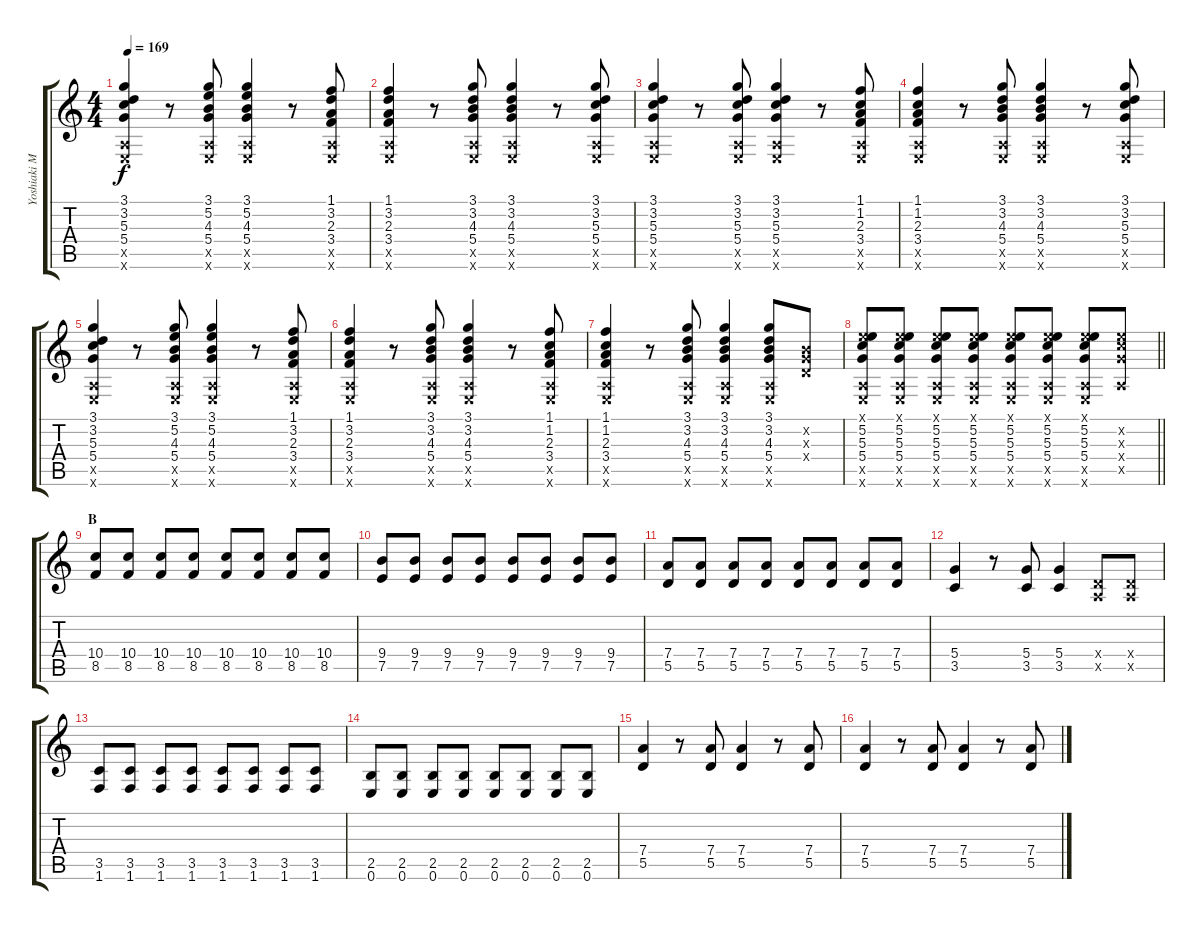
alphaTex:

\track ("Yoshiaki Manabe guitar2" "Yoshiaki M") {instrument overdrivenguitar}
\staff {score tabs}
\tuning (E4 B3 G3 D3 A2 E2) {hide}
\ts (4 4)
\tempo 169
\clef g2
\ks c
(3.1 3.2 5.3 5.4 0.5{x} 0.6{x}).4{dy f} r.8 (3.1 5.2 4.3 5.4 0.5{x} 0.6{x}).8 (3.1 5.2 4.3 5.4 0.5{x} 0.6{x}).4 r.8 (1.1 3.2 2.3 3.4 0.5{x} 0.6{x}).8 |
(1.1 3.2 2.3 3.4 0.5{x} 0.6{x}).4 r.8 (3.1 3.2 4.3 5.4 0.5{x} 0.6{x}).8 (3.1 3.2 4.3 5.4 0.5{x} 0.6{x}).4 r.8 (3.1 3.2 5.3 5.4 0.5{x} 0.6{x}).8 |
(3.1 3.2 5.3 5.4 0.5{x} 0.6{x}).4 r.8 (3.1 3.2 5.3 5.4 0.5{x} 0.6{x}).8 (3.1 3.2 5.3 5.4 0.5{x} 0.6{x}).4 r.8 (1.1 1.2 2.3 3.4 0.5{x} 0.6{x}).8 |
(1.1 1.2 2.3 3.4 0.5{x} 0.6{x}).4 r.8 (3.1 3.2 4.3 5.4 0.5{x} 0.6{x}).8 (3.1 3.2 4.3 5.4 0.5{x} 0.6{x}).4 r.8 (3.1 3.2 5.3 5.4 0.5{x} 0.6{x}).8 |
(3.1 3.2 5.3 5.4 0.5{x} 0.6{x}).4 r.8 (3.1 5.2 4.3 5.4 0.5{x} 0.6{x}).8 (3.1 5.2 4.3 5.4 0.5{x} 0.6{x}).4 r.8 (1.1 3.2 2.3 3.4 0.5{x} 0.6{x}).8 |
(1.1 3.2 2.3 3.4 0.5{x} 0.6{x}).4 r.8 (3.1 3.2 4.3 5.4 0.5{x} 0.6{x}).8 (3.1 3.2 4.3 5.4 0.5{x} 0.6{x}).4 r.8 (1.1 1.2 2.3 3.4 0.5{x} 0.6{x}).8 |
(1.1 1.2 2.3 3.4 0.5{x} 0.6{x}).4 r.8 (3.1 3.2 4.3 5.4 0.5{x} 0.6{x}).8 (3.1 3.2 4.3 5.4 0.5{x} 0.6{x}).4 (3.1 3.2 4.3 5.4 0.5{x} 0.6{x}).8 (0.2{x} 0.3{x} 0.4{x}).8 |
\barLineRight lightlight
(0.1{x} 5.2 5.3 5.4 0.5{x} 0.6{x}).8 (0.1{x} 5.2 5.3 5.4 0.5{x} 0.6{x}).8 (0.1{x} 5.2 5.3 5.4 0.5{x} 0.6{x}).8 (0.1{x} 5.2 5.3 5.4 0.5{x} 0.6{x}).8 (0.1{x} 5.2 5.3 5.4 0.5{x} 0.6{x}).8 (0.1{x} 5.2 5.3 5.4 0.5{x} 0.6{x}).8 (0.1{x} 5.2 5.3 5.4 0.5{x} 0.6{x}).8 (5.2{x} 5.3{x} 5.4{x} 0.5{x}).8 |
\section ("" "B")
(10.4 8.5).8 (10.4 8.5).8 (10.4 8.5).8 (10.4 8.5).8 (10.4 8.5).8 (10.4 8.5).8 (10.4 8.5).8 (10.4 8.5).8 |
(9.4 7.5).8 (9.4 7.5).8 (9.4 7.5).8 (9.4 7.5).8 (9.4 7.5).8 (9.4 7.5).8 (9.4 7.5).8 (9.4 7.5).8 |
(7.4 5.5).8 (7.4 5.5).8 (7.4 5.5).8 (7.4 5.5).8 (7.4 5.5).8 (7.4 5.5).8 (7.4 5.5).8 (7.4 5.5).8 |
(5.4 3.5).4 r.8 (5.4 3.5).8 (5.4 3.5).4 (0.4{x} 0.5{x}).8 (0.4{x} 0.5{x}).8 |
(3.5 1.6).8 (3.5 1.6).8 (3.5 1.6).8 (3.5 1.6).8 (3.5 1.6).8 (3.5 1.6).8 (3.5 1.6).8 (3.5 1.6).8 |
(2.5 0.6).8 (2.5 0.6).8 (2.5 0.6).8 (2.5 0.6).8 (2.5 0.6).8 (2.5 0.6).8 (2.5 0.6).8 (2.5 0.6).8 |
(7.4 5.5).4 r.8 (7.4 5.5).8 (7.4 5.5).4 r.8 (7.4 5.5).8 |
(7.4 5.5).4 r.8 (7.4 5.5).8 (7.4 5.5).4 r.8 (7.4 5.5).8
